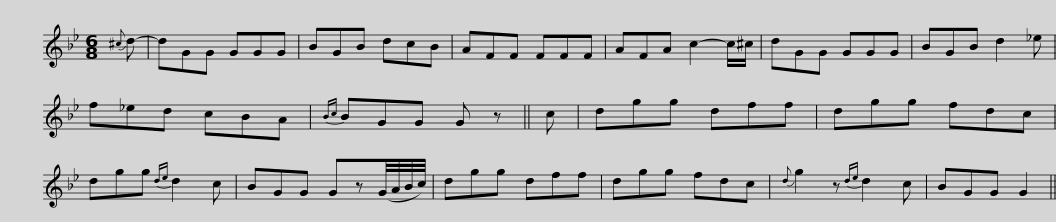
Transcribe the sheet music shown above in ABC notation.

X:1
L:1/8
M:6/8
I:linebreak $
K:Gmin
V:1 treble
V:1
{^c} d- | dGG GGG | BGB dcB | AFF FFF | AFA c2- c/^c/ | %5
 dGG GGG | BGB d2 _e |$ f_ed cBA |{Bc} BGG G z || c | %10
 dgg dff | dgg fdc | dgg{de} d2 c | BGG Gz(G/4A/4B/4c/4) |$ dgg dff | %15
 dgg fdc |{d} g2 z{de} d2 c | BGG G2 || %18
